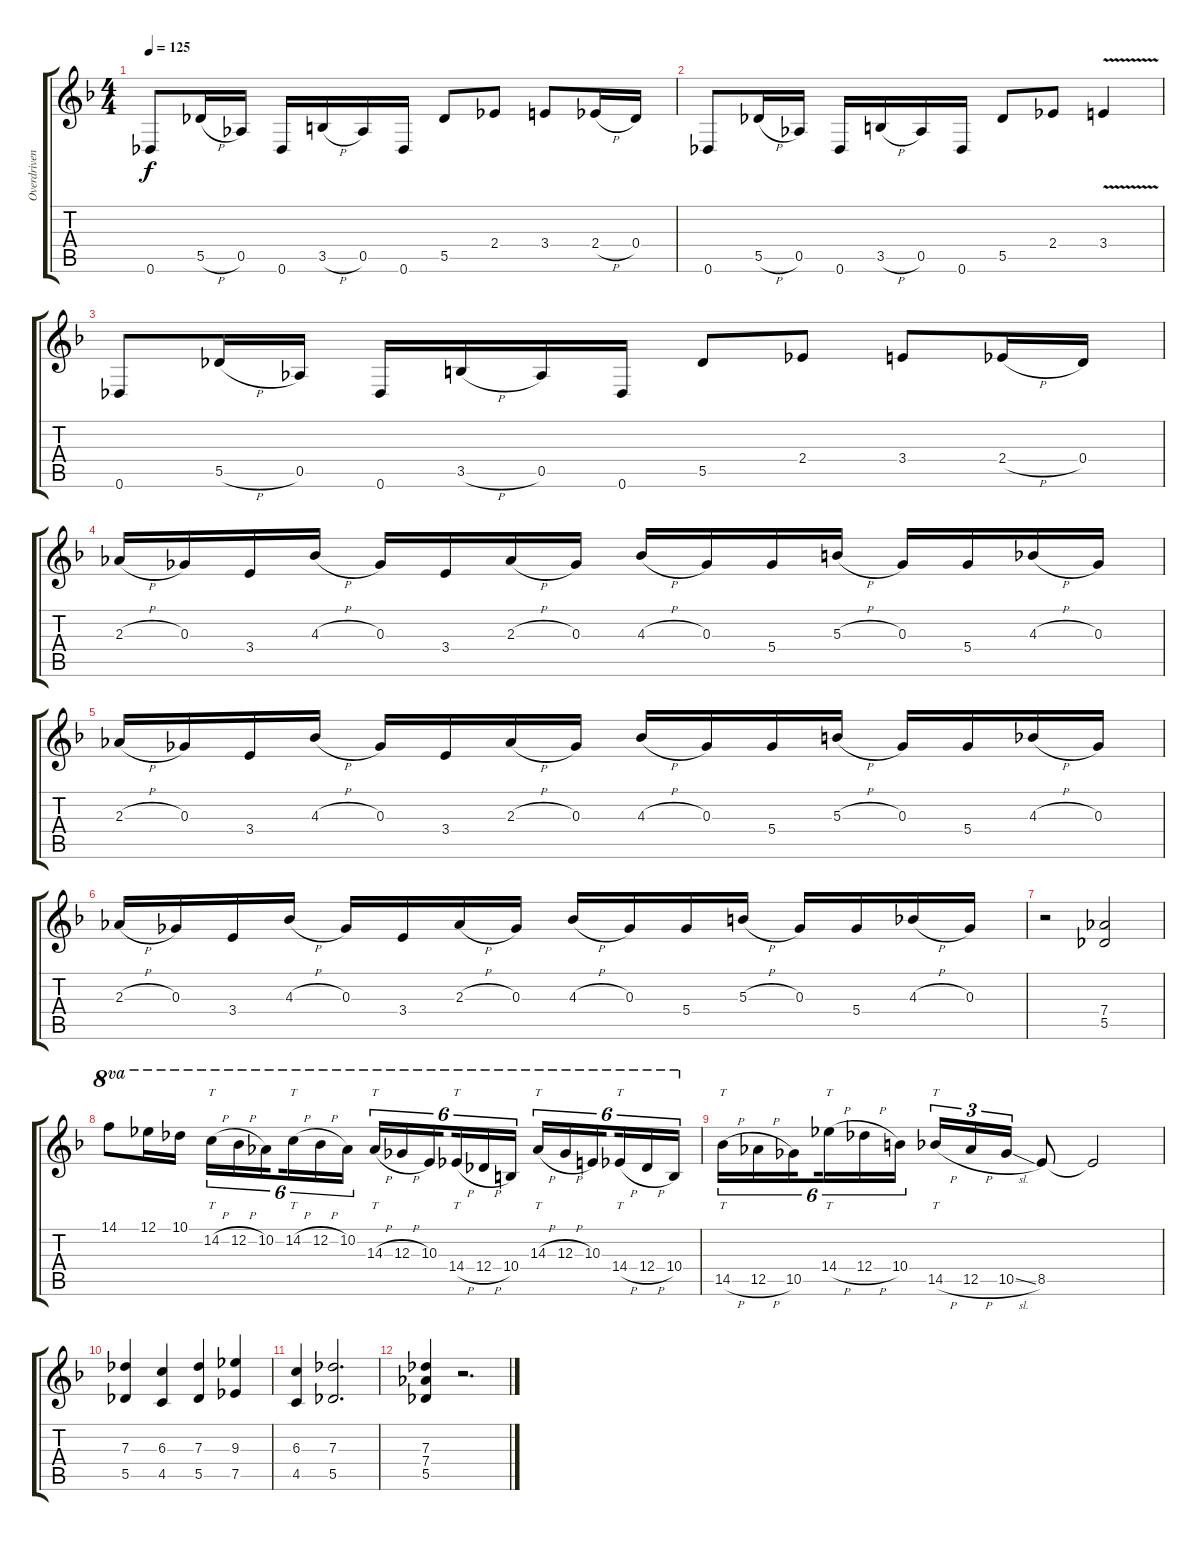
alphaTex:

\track ("Overdriven" "Overdriven") {instrument overdrivenguitar}
\staff {score tabs}
\tuning (Eb4 Bb3 Gb3 Db3 Ab2 Db2) {hide}
\ts (4 4)
\tempo 125
\clef g2
\ks f
0.6.8{dy f} 5.5{h}.16 0.5.16 0.6.16 3.5{h}.16 0.5.16 0.6.16 5.5.8 2.4.8 3.4.8 2.4{h}.16 0.4.16 |
0.6.8 5.5{h}.16 0.5.16 0.6.16 3.5{h}.16 0.5.16 0.6.16 5.5.8 2.4.8 3.4{v}.4 |
0.6.8 5.5{h}.16 0.5.16 0.6.16 3.5{h}.16 0.5.16 0.6.16 5.5.8 2.4.8 3.4.8 2.4{h}.16 0.4.16 |
2.3{h}.16 0.3.16 3.4.16 4.3{h}.16 0.3.16 3.4.16 2.3{h}.16 0.3.16 4.3{h}.16 0.3.16 5.4.16 5.3{h}.16 0.3.16 5.4.16 4.3{h}.16 0.3.16 |
2.3{h}.16 0.3.16 3.4.16 4.3{h}.16 0.3.16 3.4.16 2.3{h}.16 0.3.16 4.3{h}.16 0.3.16 5.4.16 5.3{h}.16 0.3.16 5.4.16 4.3{h}.16 0.3.16 |
2.3{h}.16 0.3.16 3.4.16 4.3{h}.16 0.3.16 3.4.16 2.3{h}.16 0.3.16 4.3{h}.16 0.3.16 5.4.16 5.3{h}.16 0.3.16 5.4.16 4.3{h}.16 0.3.16 |
r.2 (7.4 5.5).2 |
14.1.8{ot 8va} 12.1.16{ot 8va} 10.1.16{ot 8va} 14.2{h}.16{tt tu (6 4) ot 8va} 12.2{h}.16{tu (6 4) ot 8va} 10.2.16{tu (6 4) ot 8va beam splitsecondary} 14.2{h}.16{tt tu (6 4) ot 8va} 12.2{h}.16{tu (6 4) ot 8va} 10.2.16{tu (6 4) ot 8va} 14.3{h}.16{tt tu (6 4) ot 8va} 12.3{h}.16{tu (6 4) ot 8va} 10.3.16{tu (6 4) ot 8va beam splitsecondary} 14.4{h}.16{tt tu (6 4) ot 8va} 12.4{h}.16{tu (6 4) ot 8va} 10.4.16{tu (6 4) ot 8va} 14.3{h}.16{tt tu (6 4) ot 8va} 12.3{h}.16{tu (6 4) ot 8va} 10.3.16{tu (6 4) ot 8va beam splitsecondary} 14.4{h}.16{tt tu (6 4) ot 8va} 12.4{h}.16{tu (6 4) ot 8va} 10.4.16{tu (6 4) ot 8va} |
14.5{h}.16{tt tu (6 4)} 12.5{h}.16{tu (6 4)} 10.5.16{tu (6 4) beam splitsecondary} 14.4{h}.16{tt tu (6 4)} 12.4{h}.16{tu (6 4)} 10.4.16{tu (6 4)} 14.5{h}.16{tt tu (3 2)} 12.5{h}.16{tu (3 2)} 10.5{sl}.16{tu (3 2)} 8.5.8 8.5{t}.2 |
(7.3 5.5).4 (6.3 4.5).4 (7.3 5.5).4 (9.3 7.5).4 |
(6.3 4.5).4 (7.3 5.5).2{d} |
(7.3 7.4 5.5).4 r.2{d}
